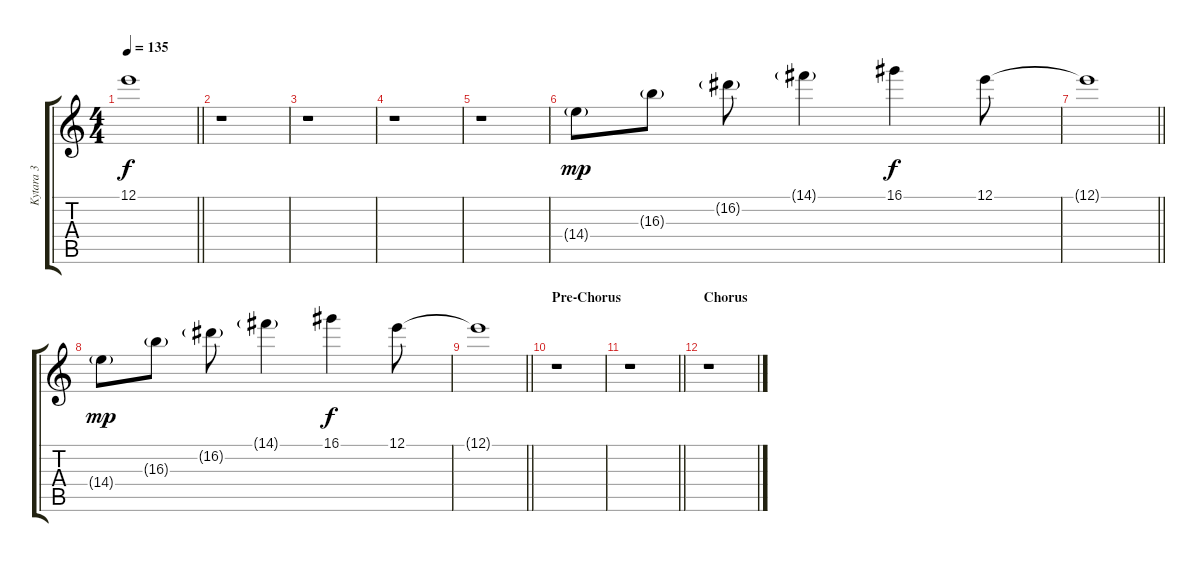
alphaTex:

\track ("Kytara 3" "Kytara 3") {instrument electricguitarjazz}
\staff {score tabs}
\tuning (E4 B3 G3 D3 A2 E2) {hide}
\ts (4 4)
\tempo 135
\clef g2
\barLineRight lightlight
\ks c
12.1{t}.1{dy f} |
r.1 |
r.1 |
r.1 |
r.1 |
14.4{g}.8{dy mp} 16.3{g}.8 16.2{g}.8 14.1{g}.4 16.1.4{dy f} 12.1.8 |
\barLineRight lightlight
12.1{t}.1 |
14.4{g}.8{dy mp} 16.3{g}.8 16.2{g}.8 14.1{g}.4 16.1.4{dy f} 12.1.8 |
\barLineRight lightlight
12.1{t}.1 |
\section ("" "Pre-Chorus")
r.1 |
\barLineRight lightlight
r.1 |
\section ("" "Chorus")
r.1
